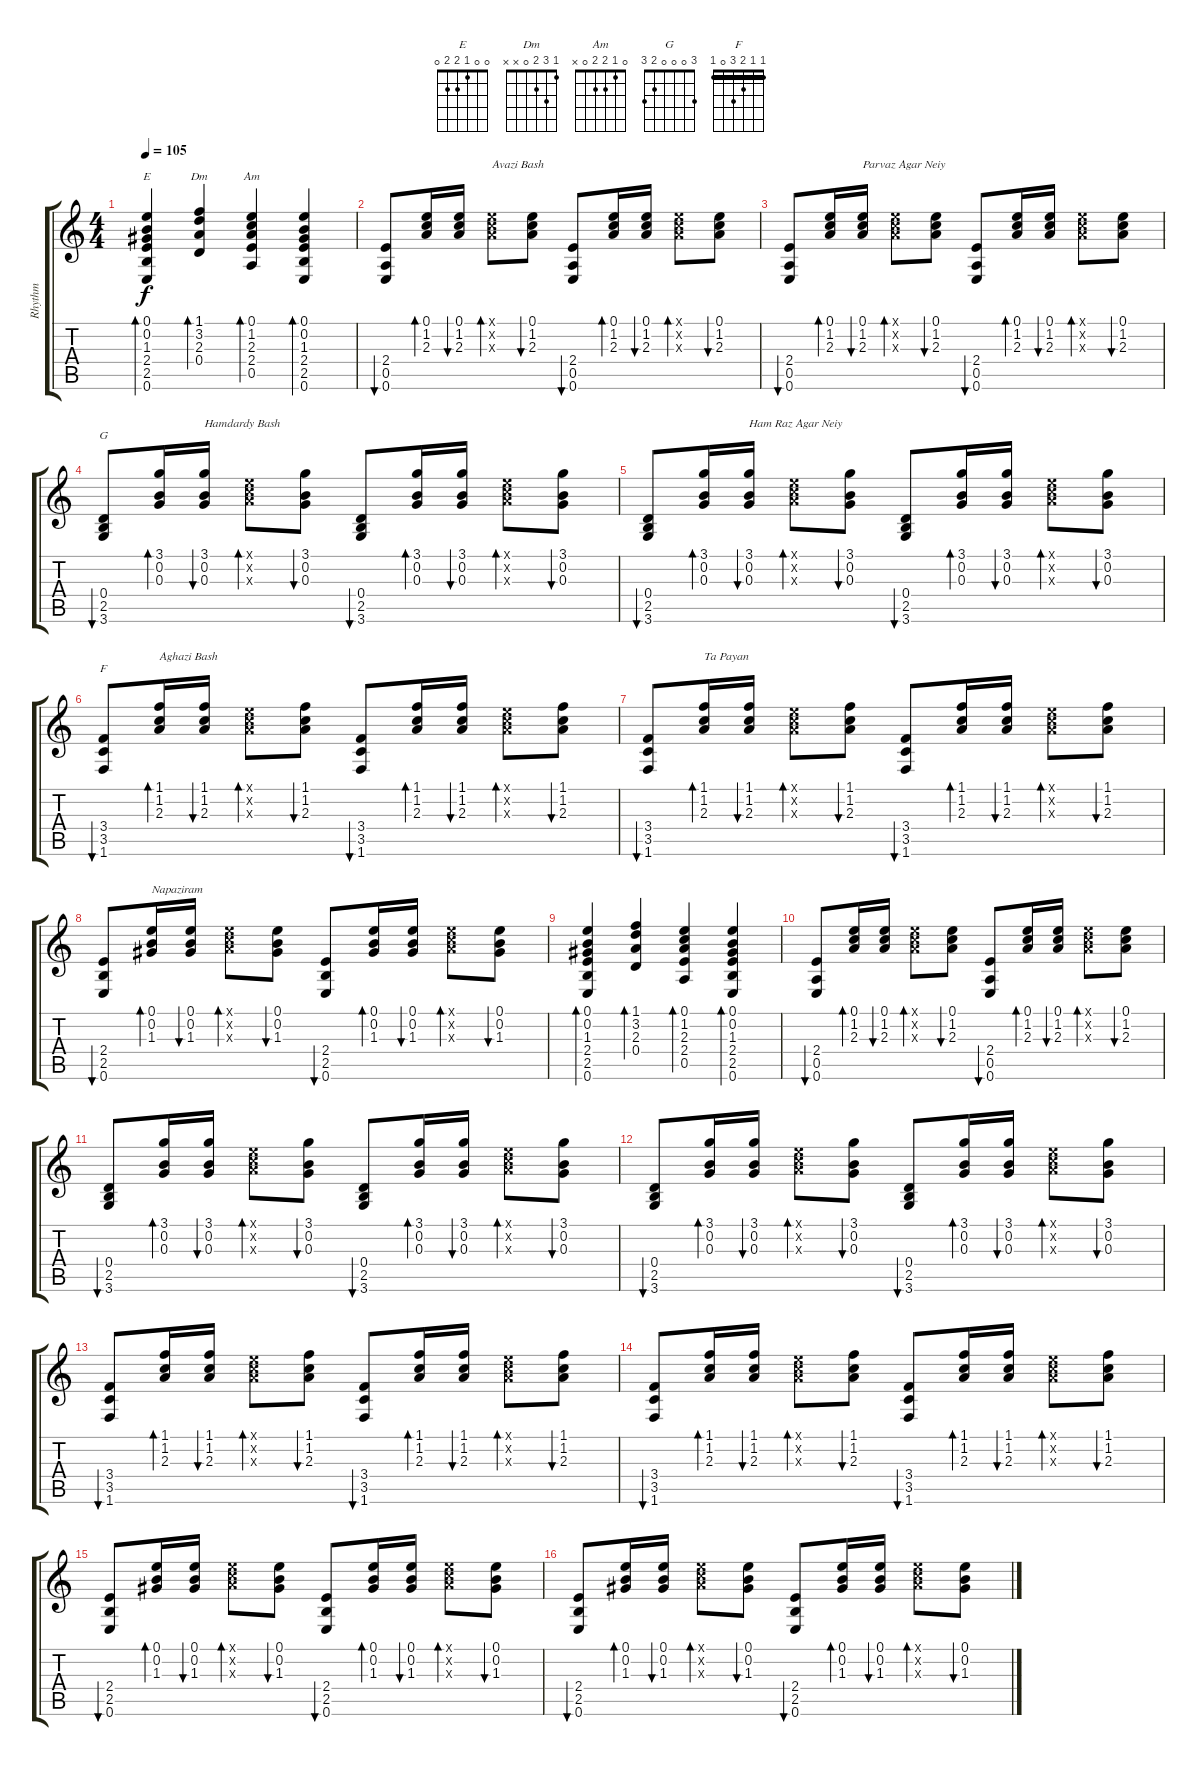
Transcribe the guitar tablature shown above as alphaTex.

\track ("Rhythm" "Rhythm") {instrument acousticguitarnylon}
\staff {score tabs}
\tuning (E4 B3 G3 D3 A2 E2) {hide}
\chord ("E" 0 0 1 2 2 0)
\chord ("Dm" 1 3 2 0 x x)
\chord ("Am" 0 1 2 2 0 x)
\chord ("G" 3 0 0 0 2 3)
\chord ("F" 1 1 2 3 0 1) {barre 1}
\ts (4 4)
\tempo 105
\clef g2
\ks aminor
(0.1 0.2 1.3 2.4 2.5 0.6).4{bd 120 ch "E" dy f} (1.1 3.2 2.3 0.4).4{bd 120 ch "Dm"} (0.1 1.2 2.3 2.4 0.5).4{bd 120 ch "Am"} (0.1 0.2 1.3 2.4 2.5 0.6).4{bd 120} |
(2.4 0.5 0.6).8{bu 60} (0.1 1.2 2.3).16{bd 60} (0.1 1.2 2.3).16{bu 60} (0.1{x} 1.2{x} 2.3{x}).8{bd 60 txt "Avazi Bash"} (0.1 1.2 2.3).8{bu 60} (2.4 0.5 0.6).8{bu 60} (0.1 1.2 2.3).16{bd 60} (0.1 1.2 2.3).16{bu 60} (0.1{x} 1.2{x} 2.3{x}).8{bd 60} (0.1 1.2 2.3).8{bu 60} |
(2.4 0.5 0.6).8{bu 60} (0.1 1.2 2.3).16{bd 60} (0.1 1.2 2.3).16{bu 60 txt "Parvaz Agar Neiy"} (0.1{x} 1.2{x} 2.3{x}).8{bd 60} (0.1 1.2 2.3).8{bu 60} (2.4 0.5 0.6).8{bu 60} (0.1 1.2 2.3).16{bd 60} (0.1 1.2 2.3).16{bu 60} (0.1{x} 1.2{x} 2.3{x}).8{bd 60} (0.1 1.2 2.3).8{bu 60} |
(0.4 2.5 3.6).8{bu 60 ch "G"} (3.1 0.2 0.3).16{bd 60} (3.1 0.2 0.3).16{bu 60 txt "Hamdardy Bash"} (0.1{x} 1.2{x} 2.3{x}).8{bd 60} (3.1 0.2 0.3).8{bu 60} (0.4 2.5 3.6).8{bu 60} (3.1 0.2 0.3).16{bd 60} (3.1 0.2 0.3).16{bu 60} (0.1{x} 1.2{x} 2.3{x}).8{bd 60} (3.1 0.2 0.3).8{bu 60} |
(0.4 2.5 3.6).8{bu 60} (3.1 0.2 0.3).16{bd 60} (3.1 0.2 0.3).16{bu 60 txt "Ham Raz Agar Neiy"} (0.1{x} 1.2{x} 2.3{x}).8{bd 60} (3.1 0.2 0.3).8{bu 60} (0.4 2.5 3.6).8{bu 60} (3.1 0.2 0.3).16{bd 60} (3.1 0.2 0.3).16{bu 60} (0.1{x} 1.2{x} 2.3{x}).8{bd 60} (3.1 0.2 0.3).8{bu 60} |
(3.4 3.5 1.6).8{bu 60 ch "F"} (1.1 1.2 2.3).16{bd 60 txt "Aghazi Bash"} (1.1 1.2 2.3).16{bu 60} (0.1{x} 1.2{x} 2.3{x}).8{bd 60} (1.1 1.2 2.3).8{bu 60} (3.4 3.5 1.6).8{bu 60} (1.1 1.2 2.3).16{bd 60} (1.1 1.2 2.3).16{bu 60} (0.1{x} 1.2{x} 2.3{x}).8{bd 60} (1.1 1.2 2.3).8{bu 60} |
(3.4 3.5 1.6).8{bu 60} (1.1 1.2 2.3).16{bd 60 txt "Ta Payan"} (1.1 1.2 2.3).16{bu 60} (0.1{x} 1.2{x} 2.3{x}).8{bd 60} (1.1 1.2 2.3).8{bu 60} (3.4 3.5 1.6).8{bu 60} (1.1 1.2 2.3).16{bd 60} (1.1 1.2 2.3).16{bu 60} (0.1{x} 1.2{x} 2.3{x}).8{bd 60} (1.1 1.2 2.3).8{bu 60} |
(2.4 2.5 0.6).8{bu 60} (0.1 0.2 1.3).16{bd 60 txt "Napaziram"} (0.1 0.2 1.3).16{bu 60} (0.1{x} 1.2{x} 2.3{x}).8{bd 60} (0.1 0.2 1.3).8{bu 60} (2.4 2.5 0.6).8{bu 60} (0.1 0.2 1.3).16{bd 60} (0.1 0.2 1.3).16{bu 60} (0.1{x} 1.2{x} 2.3{x}).8{bd 60} (0.1 0.2 1.3).8{bu 60} |
(0.1 0.2 1.3 2.4 2.5 0.6).4{bd 120} (1.1 3.2 2.3 0.4).4{bd 120} (0.1 1.2 2.3 2.4 0.5).4{bd 120} (0.1 0.2 1.3 2.4 2.5 0.6).4{bd 120} |
(2.4 0.5 0.6).8{bu 60} (0.1 1.2 2.3).16{bd 60} (0.1 1.2 2.3).16{bu 60} (0.1{x} 1.2{x} 2.3{x}).8{bd 60} (0.1 1.2 2.3).8{bu 60} (2.4 0.5 0.6).8{bu 60} (0.1 1.2 2.3).16{bd 60} (0.1 1.2 2.3).16{bu 60} (0.1{x} 1.2{x} 2.3{x}).8{bd 60} (0.1 1.2 2.3).8{bu 60} |
(0.4 2.5 3.6).8{bu 60} (3.1 0.2 0.3).16{bd 60} (3.1 0.2 0.3).16{bu 60} (0.1{x} 1.2{x} 2.3{x}).8{bd 60} (3.1 0.2 0.3).8{bu 60} (0.4 2.5 3.6).8{bu 60} (3.1 0.2 0.3).16{bd 60} (3.1 0.2 0.3).16{bu 60} (0.1{x} 1.2{x} 2.3{x}).8{bd 60} (3.1 0.2 0.3).8{bu 60} |
(0.4 2.5 3.6).8{bu 60} (3.1 0.2 0.3).16{bd 60} (3.1 0.2 0.3).16{bu 60} (0.1{x} 1.2{x} 2.3{x}).8{bd 60} (3.1 0.2 0.3).8{bu 60} (0.4 2.5 3.6).8{bu 60} (3.1 0.2 0.3).16{bd 60} (3.1 0.2 0.3).16{bu 60} (0.1{x} 1.2{x} 2.3{x}).8{bd 60} (3.1 0.2 0.3).8{bu 60} |
(3.4 3.5 1.6).8{bu 60} (1.1 1.2 2.3).16{bd 60} (1.1 1.2 2.3).16{bu 60} (0.1{x} 1.2{x} 2.3{x}).8{bd 60} (1.1 1.2 2.3).8{bu 60} (3.4 3.5 1.6).8{bu 60} (1.1 1.2 2.3).16{bd 60} (1.1 1.2 2.3).16{bu 60} (0.1{x} 1.2{x} 2.3{x}).8{bd 60} (1.1 1.2 2.3).8{bu 60} |
(3.4 3.5 1.6).8{bu 60} (1.1 1.2 2.3).16{bd 60} (1.1 1.2 2.3).16{bu 60} (0.1{x} 1.2{x} 2.3{x}).8{bd 60} (1.1 1.2 2.3).8{bu 60} (3.4 3.5 1.6).8{bu 60} (1.1 1.2 2.3).16{bd 60} (1.1 1.2 2.3).16{bu 60} (0.1{x} 1.2{x} 2.3{x}).8{bd 60} (1.1 1.2 2.3).8{bu 60} |
(2.4 2.5 0.6).8{bu 60} (0.1 0.2 1.3).16{bd 60} (0.1 0.2 1.3).16{bu 60} (0.1{x} 1.2{x} 2.3{x}).8{bd 60} (0.1 0.2 1.3).8{bu 60} (2.4 2.5 0.6).8{bu 60} (0.1 0.2 1.3).16{bd 60} (0.1 0.2 1.3).16{bu 60} (0.1{x} 1.2{x} 2.3{x}).8{bd 60} (0.1 0.2 1.3).8{bu 60} |
(2.4 2.5 0.6).8{bu 60} (0.1 0.2 1.3).16{bd 60} (0.1 0.2 1.3).16{bu 60} (0.1{x} 1.2{x} 2.3{x}).8{bd 60} (0.1 0.2 1.3).8{bu 60} (2.4 2.5 0.6).8{bu 60} (0.1 0.2 1.3).16{bd 60} (0.1 0.2 1.3).16{bu 60} (0.1{x} 1.2{x} 2.3{x}).8{bd 60} (0.1 0.2 1.3).8{bu 60}
